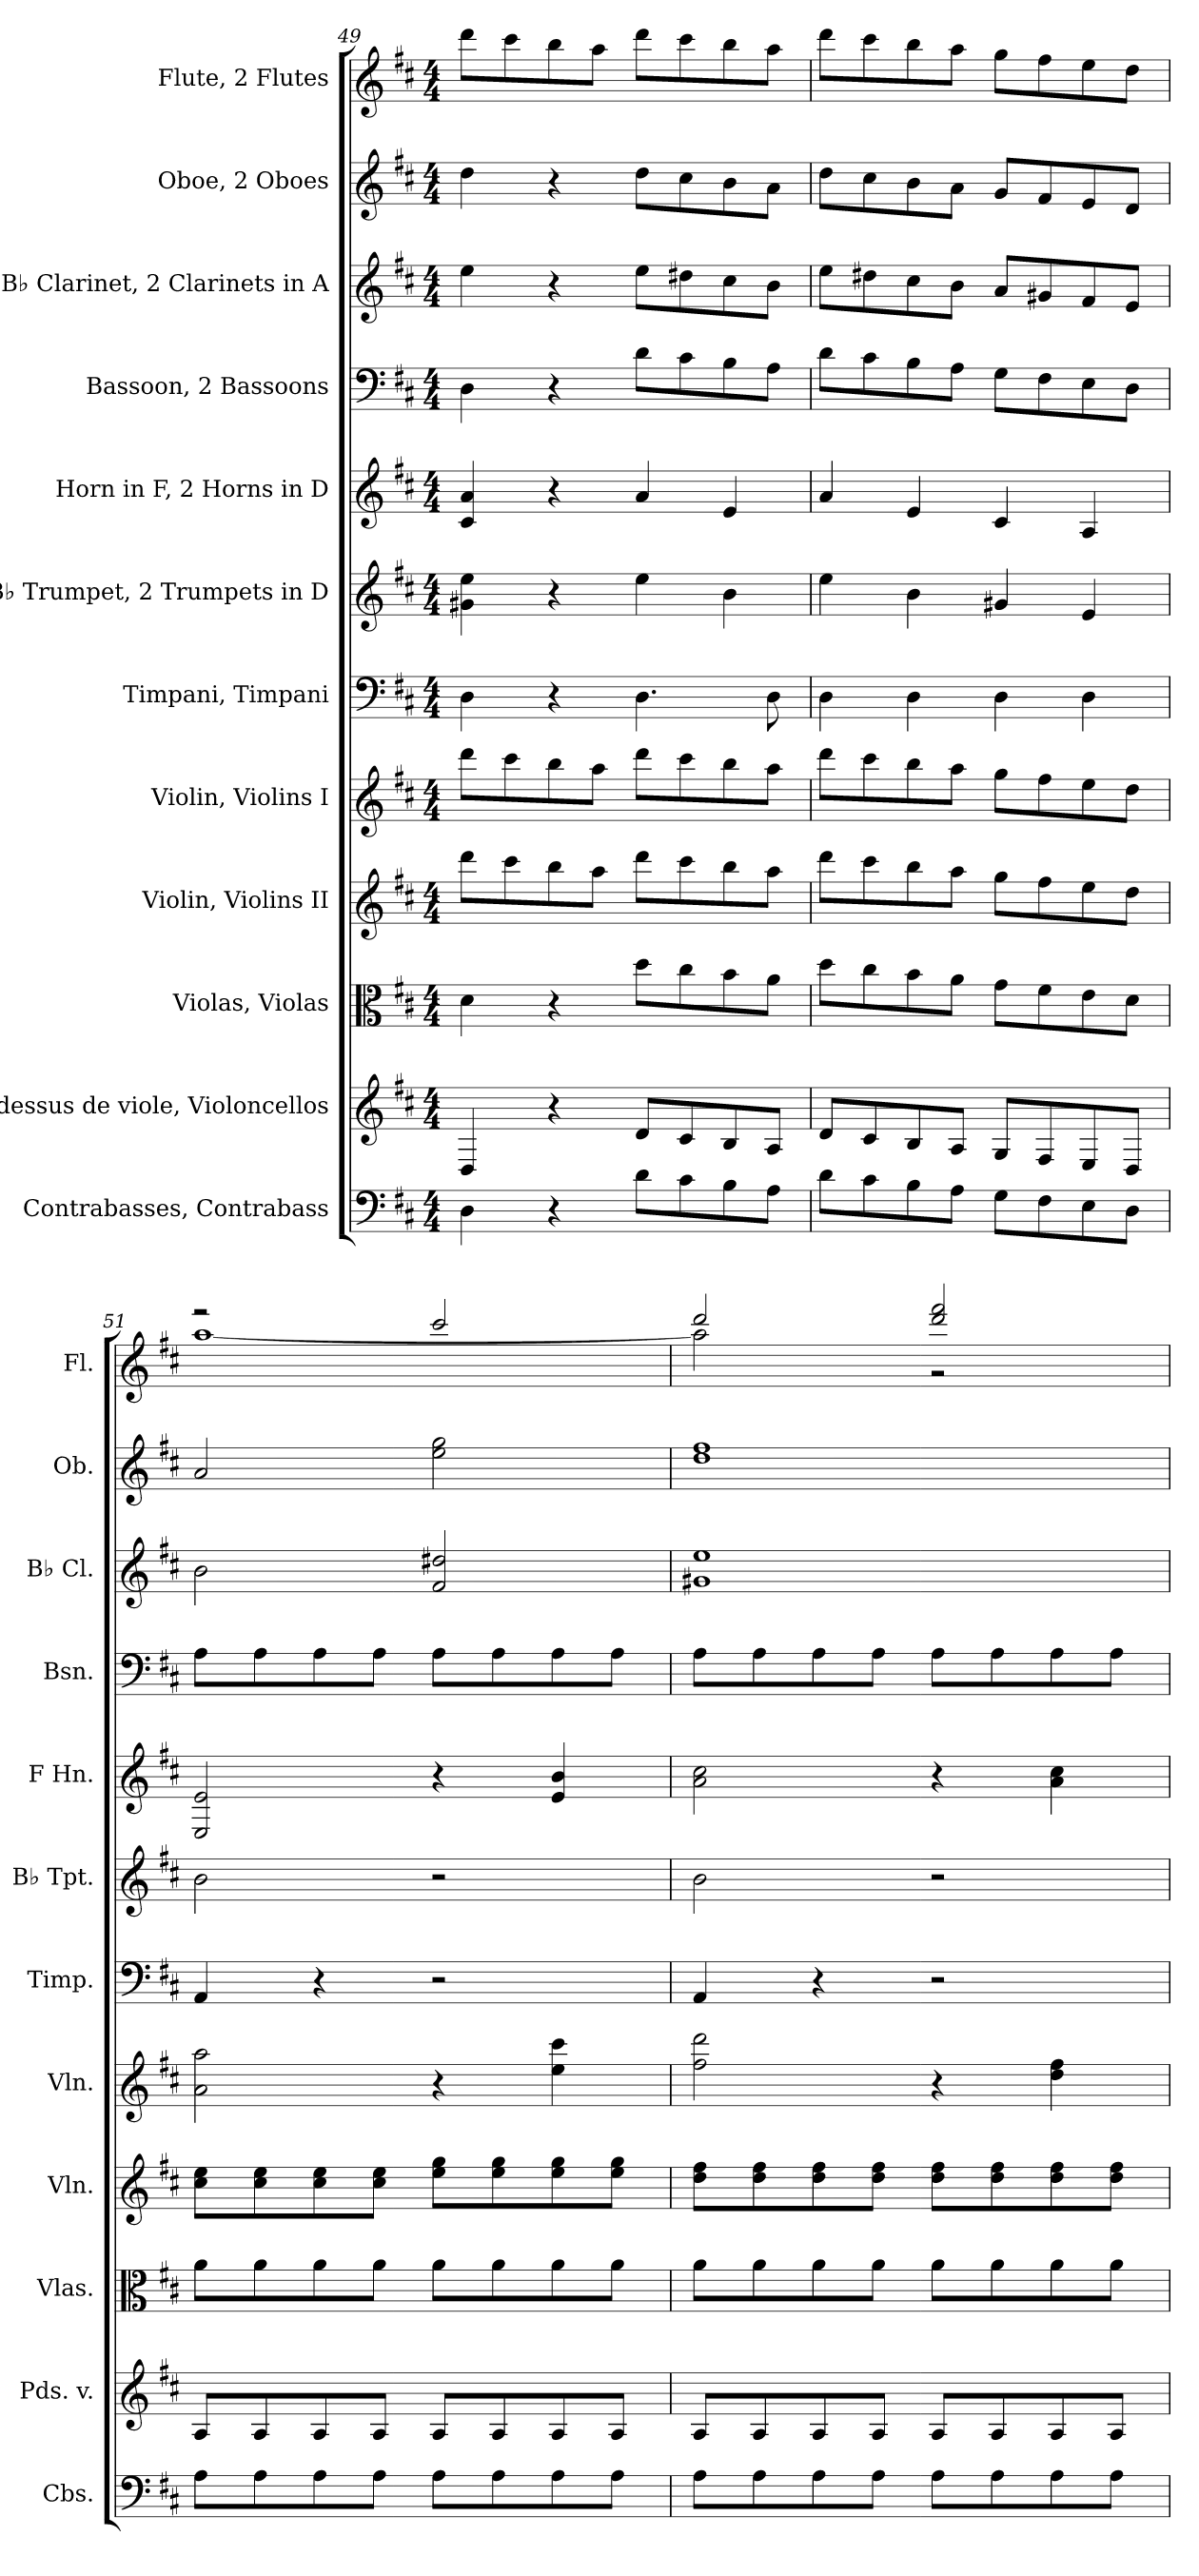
**kern	**kern	**kern	**kern	**kern	**kern	**kern	**kern	**kern	**kern	**kern	**kern
*part12	*part11	*part10	*part9	*part8	*part7	*part6	*part5	*part4	*part3	*part2	*part1
*staff12	*staff11	*staff10	*staff9	*staff8	*staff7	*staff6	*staff5	*staff4	*staff3	*staff2	*staff1
*I"Contrabasses, Contrabass	*I"Pardessus de viole, Violoncellos	*I"Violas, Violas	*I"Violin, Violins II	*I"Violin, Violins I	*I"Timpani, Timpani	*I"B♭ Trumpet, 2 Trumpets in D	*I"Horn in F, 2 Horns in D	*I"Bassoon, 2 Bassoons	*I"B♭ Clarinet, 2 Clarinets in A	*I"Oboe, 2 Oboes	*I"Flute, 2 Flutes
*I'Cbs.	*I'Pds. v.	*I'Vlas.	*I'Vln.	*I'Vln.	*I'Timp.	*I'B♭ Tpt.	*I'F Hn.	*I'Bsn.	*I'B♭ Cl.	*I'Ob.	*I'Fl.
*clefF4	*clefG2	*clefC3	*clefG2	*clefG2	*clefF4	*clefG2	*clefG2	*clefF4	*clefG2	*clefG2	*clefG2
*ITrd7c12	*	*	*	*	*	*ITrd1c2	*ITrd4c7	*	*ITrd1c2	*	*
*k[f#c#]	*k[f#c#]	*k[f#c#]	*k[f#c#]	*k[f#c#]	*k[f#c#]	*k[]	*k[f#]	*k[f#c#]	*k[]	*k[f#c#]	*k[f#c#]
*M4/4	*M4/4	*M4/4	*M4/4	*M4/4	*M4/4	*M4/4	*M4/4	*M4/4	*M4/4	*M4/4	*M4/4
=49	=49	=49	=49	=49	=49	=49	=49	=49	=49	=49	=49
4DD\	4D/	4d\	8ddd\L	8ddd\L	4D\	4f#X\ 4dd\	4F#/ 4d/	4D\	4dd\	4dd\	8ddd\L
.	.	.	8ccc#\	8ccc#\	.	.	.	.	.	.	8ccc#\
4r	4r	4r	8bb\	8bb\	4r	4r	4r	4r	4r	4r	8bb\
.	.	.	8aa\J	8aa\J	.	.	.	.	.	.	8aa\J
8D\L	8d/L	8dd\L	8ddd\L	8ddd\L	4.D\	4dd\	4d/	8d\L	8dd\L	8dd\L	8ddd\L
8C#\	8c#/	8cc#\	8ccc#\	8ccc#\	.	.	.	8c#\	8cc#X\	8cc#\	8ccc#\
8BB\	8B/	8b\	8bb\	8bb\	.	4a\	4A/	8B\	8b\	8b\	8bb\
8AA\J	8A/J	8a\J	8aa\J	8aa\J	8D\	.	.	8A\J	8a\J	8a\J	8aa\J
=50	=50	=50	=50	=50	=50	=50	=50	=50	=50	=50	=50
8D\L	8d/L	8dd\L	8ddd\L	8ddd\L	4D\	4dd\	4d/	8d\L	8dd\L	8dd\L	8ddd\L
8C#\	8c#/	8cc#\	8ccc#\	8ccc#\	.	.	.	8c#\	8cc#X\	8cc#\	8ccc#\
8BB\	8B/	8b\	8bb\	8bb\	4D\	4a\	4A/	8B\	8b\	8b\	8bb\
8AA\J	8A/J	8a\J	8aa\J	8aa\J	.	.	.	8A\J	8a\J	8a\J	8aa\J
8GG\L	8G/L	8g\L	8gg\L	8gg\L	4D\	4f#X/	4F#/	8G\L	8g/L	8g/L	8gg\L
8FF#\	8F#/	8f#\	8ff#\	8ff#\	.	.	.	8F#\	8f#X/	8f#/	8ff#\
8EE\	8E/	8e\	8ee\	8ee\	4D\	4d/	4D/	8E\	8e/	8e/	8ee\
8DD\J	8D/J	8d\J	8dd\J	8dd\J	.	.	.	8D\J	8d/J	8d/J	8dd\J
!!LO:PB:g=z
=51	=51	=51	=51	=51	=51	=51	=51	=51	=51	=51	=51
*	*	*	*	*	*	*	*	*	*	*	*^
8AA\L	8A/L	8a\L	8cc#\ 8ee\L	2a\ 2aa\	4AA/	2a\	2AA/ 2A/	8A\L	2a\	2a/	2r	[1aa
8AA\	8A/	8a\	8cc#\ 8ee\	.	.	.	.	8A\	.	.	.	.
8AA\	8A/	8a\	8cc#\ 8ee\	.	4r	.	.	8A\	.	.	.	.
8AA\J	8A/J	8a\J	8cc#\ 8ee\J	.	.	.	.	8A\J	.	.	.	.
8AA\L	8A/L	8a\L	8ee\ 8gg\L	4r	2r	2r	4r	8A\L	2e/ 2cc#X/	2ee\ 2gg\	2ccc#/	.
8AA\	8A/	8a\	8ee\ 8gg\	.	.	.	.	8A\	.	.	.	.
8AA\	8A/	8a\	8ee\ 8gg\	4ee\ 4ccc#\	.	.	4A/ 4e/	8A\	.	.	.	.
8AA\J	8A/J	8a\J	8ee\ 8gg\J	.	.	.	.	8A\J	.	.	.	.
=52	=52	=52	=52	=52	=52	=52	=52	=52	=52	=52	=52	=52
8AA\L	8A/L	8a\L	8dd\ 8ff#\L	2ff#\ 2ddd\	4AA/	2a\	2d\ 2f#\	8A\L	1f#X 1dd	1dd 1ff#	2ddd/	2aa\]
8AA\	8A/	8a\	8dd\ 8ff#\	.	.	.	.	8A\	.	.	.	.
8AA\	8A/	8a\	8dd\ 8ff#\	.	4r	.	.	8A\	.	.	.	.
8AA\J	8A/J	8a\J	8dd\ 8ff#\J	.	.	.	.	8A\J	.	.	.	.
8AA\L	8A/L	8a\L	8dd\ 8ff#\L	4r	2r	2r	4r	8A\L	.	.	2ddd/ 2fff#/	2r
8AA\	8A/	8a\	8dd\ 8ff#\	.	.	.	.	8A\	.	.	.	.
8AA\	8A/	8a\	8dd\ 8ff#\	4dd\ 4ff#\	.	.	4d\ 4f#\	8A\	.	.	.	.
8AA\J	8A/J	8a\J	8dd\ 8ff#\J	.	.	.	.	8A\J	.	.	.	.
*	*	*	*	*	*	*	*	*	*	*	*v	*v
=	=	=	=	=	=	=	=	=	=	=	=
*-	*-	*-	*-	*-	*-	*-	*-	*-	*-	*-	*-
